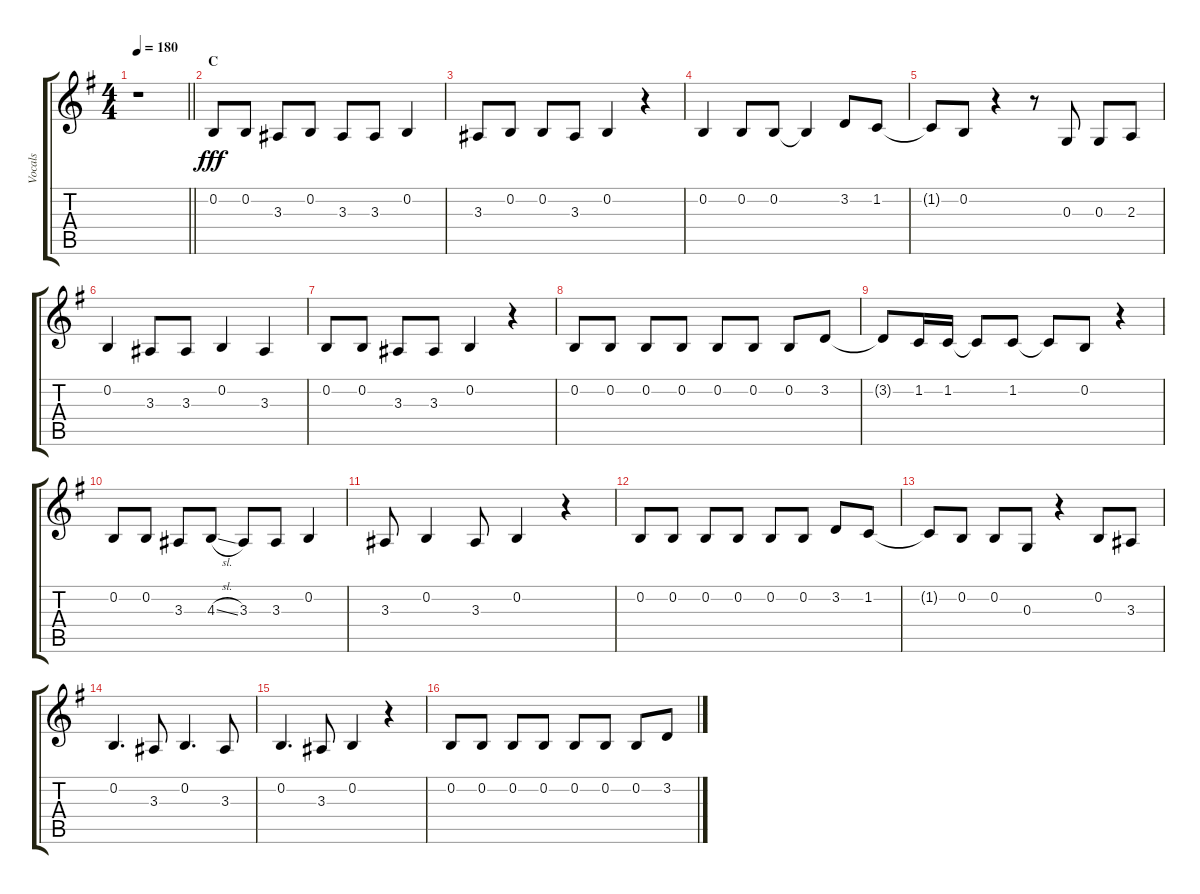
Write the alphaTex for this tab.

\track ("Vocals" "Vocals") {instrument voiceoohs}
\staff {score tabs}
\tuning (E4 B3 G3 D3 A2 E2) {hide}
\ts (4 4)
\tempo 180
\clef g2
\barLineRight lightlight
\ks g
r.1{dy fff} |
\section ("" "C")
0.2.8 0.2.8 3.3.8 0.2.8 3.3.8 3.3.8 0.2.4 |
3.3.8 0.2.8 0.2.8 3.3.8 0.2.4 r.4 |
0.2.4 0.2.8 0.2.8 0.2{t}.4 3.2.8 1.2.8 |
1.2{t}.8 0.2.8 r.4 r.8 0.3.8 0.3.8 2.3.8 |
0.2.4 3.3.8 3.3.8 0.2.4 3.3.4 |
0.2.8 0.2.8 3.3.8 3.3.8 0.2.4 r.4 |
0.2.8 0.2.8 0.2.8 0.2.8 0.2.8 0.2.8 0.2.8 3.2.8 |
3.2{t}.8 1.2.16 1.2.16 1.2{t}.8 1.2.8 1.2{t}.8 0.2.8 r.4 |
0.2.8 0.2.8 3.3.8 4.3{sl}.8 3.3.8 3.3.8 0.2.4 |
3.3.8 0.2.4 3.3.8 0.2.4 r.4 |
0.2.8 0.2.8 0.2.8 0.2.8 0.2.8 0.2.8 3.2.8 1.2.8 |
1.2{t}.8 0.2.8 0.2.8 0.3.8 r.4 0.2.8 3.3.8 |
0.2.4{d} 3.3.8 0.2.4{d} 3.3.8 |
0.2.4{d} 3.3.8 0.2.4 r.4 |
0.2.8 0.2.8 0.2.8 0.2.8 0.2.8 0.2.8 0.2.8 3.2.8
